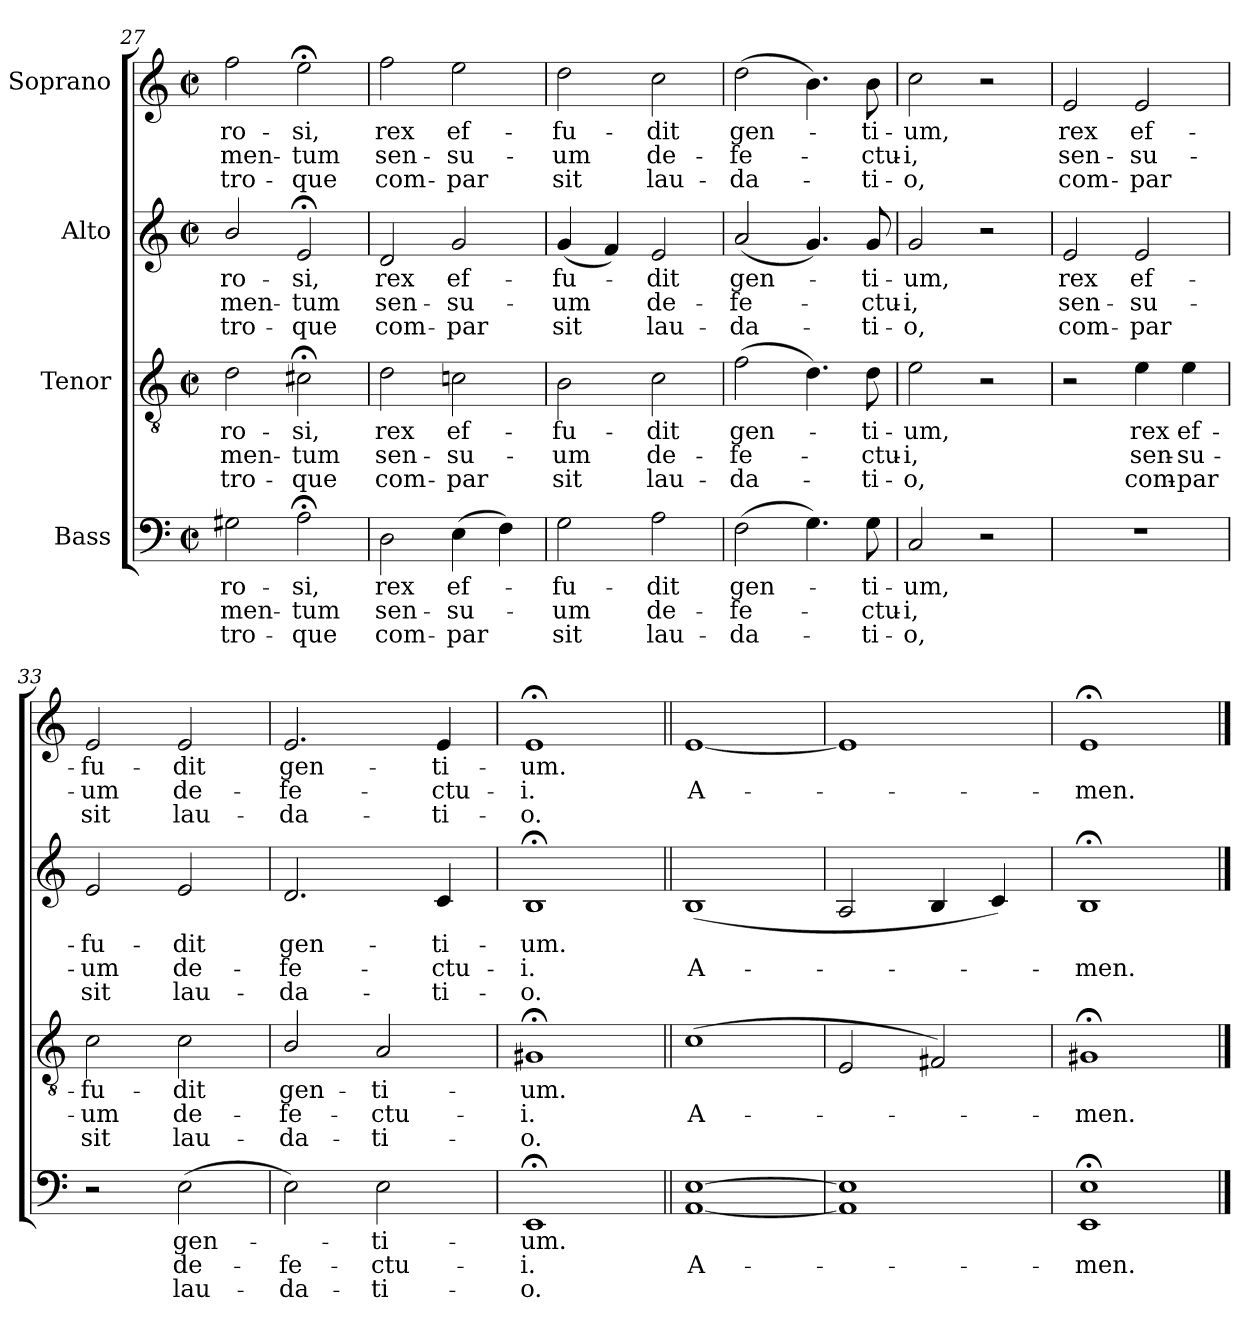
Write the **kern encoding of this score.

**kern	**text	**text	**text	**kern	**text	**text	**text	**kern	**text	**text	**text	**kern	**text	**text	**text
*part4	*part4	*part4	*part4	*part3	*part3	*part3	*part3	*part2	*part2	*part2	*part2	*part1	*part1	*part1	*part1
*staff4	*staff4	*staff4	*staff4	*staff3	*staff3	*staff3	*staff3	*staff2	*staff2	*staff2	*staff2	*staff1	*staff1	*staff1	*staff1
*I"Bass	*	*	*	*I"Tenor	*	*	*	*I"Alto	*	*	*	*I"Soprano	*	*	*
*clefF4	*	*	*	*clefGv2	*	*	*	*clefG2	*	*	*	*clefG2	*	*	*
*k[]	*	*	*	*k[]	*	*	*	*k[]	*	*	*	*k[]	*	*	*
*M2/2	*	*	*	*M2/2	*	*	*	*M2/2	*	*	*	*M2/2	*	*	*
*met(c|)	*	*	*	*met(c|)	*	*	*	*met(c|)	*	*	*	*met(c|)	*	*	*
=27	=27	=27	=27	=27	=27	=27	=27	=27	=27	=27	=27	=27	=27	=27	=27
!	!LO:LY:b	!LO:LY:b	!LO:LY:b	!	!LO:LY:b	!LO:LY:b	!LO:LY:b	!	!LO:LY:b	!LO:LY:b	!LO:LY:b	!	!LO:LY:b	!LO:LY:b	!LO:LY:b
2G#X\	-ro-	-men-	-tro-	2d\	-ro-	-men-	-tro-	2b/	-ro-	-men-	-tro-	2ff\	-ro-	-men-	-tro-
!	!LO:LY:b	!LO:LY:b	!LO:LY:b	!	!LO:LY:b	!LO:LY:b	!LO:LY:b	!	!LO:LY:b	!LO:LY:b	!LO:LY:b	!	!LO:LY:b	!LO:LY:b	!LO:LY:b
2A;<\	-si,	tum	que	2c#X;<\	-si,	tum	que	2e;</	-si,	tum	que	2ee;<\	-si,	tum	que
=28	=28	=28	=28	=28	=28	=28	=28	=28	=28	=28	=28	=28	=28	=28	=28
!	!LO:LY:b	!LO:LY:b	!LO:LY:b	!	!LO:LY:b	!LO:LY:b	!LO:LY:b	!	!LO:LY:b	!LO:LY:b	!LO:LY:b	!	!LO:LY:b	!LO:LY:b	!LO:LY:b
2D\	rex	sen-	-com-	2d\	rex	sen-	-com-	2d/	rex	sen-	-com-	2ff\	rex	sen-	-com-
!	!LO:LY:b	!LO:LY:b	!LO:LY:b	!	!LO:LY:b	!LO:LY:b	!LO:LY:b	!	!LO:LY:b	!LO:LY:b	!LO:LY:b	!	!LO:LY:b	!LO:LY:b	!LO:LY:b
(>4E\	-ef-	su-	par	2cni\	-ef-	-su-	-par	2g/	-ef-	-su-	-par	2ee\	-ef-	-su-	-par
4F\)	.	.	.	.	.	.	.	.	.	.	.	.	.	.	.
=29	=29	=29	=29	=29	=29	=29	=29	=29	=29	=29	=29	=29	=29	=29	=29
!	!LO:LY:b	!LO:LY:b	!LO:LY:b	!	!LO:LY:b	!LO:LY:b	!LO:LY:b	!	!LO:LY:b	!LO:LY:b	!LO:LY:b	!	!LO:LY:b	!LO:LY:b	!LO:LY:b
2G\	fu-	-um	sit	2B\	fu-	-um	sit	(<4g/	fu-	um	sit	2dd\	fu-	-um	sit
.	.	.	.	.	.	.	.	4f/)	.	.	.	.	.	.	.
!	!LO:LY:b	!LO:LY:b	!LO:LY:b	!	!LO:LY:b	!LO:LY:b	!LO:LY:b	!	!LO:LY:b	!LO:LY:b	!LO:LY:b	!	!LO:LY:b	!LO:LY:b	!LO:LY:b
2A\	dit	de-	-lau-	2c\	dit	de-	-lau-	2e/	dit	de-	-lau-	2cc\	dit	de-	-lau-
!!LO:LB:g=z
=30	=30	=30	=30	=30	=30	=30	=30	=30	=30	=30	=30	=30	=30	=30	=30
!	!LO:LY:b	!LO:LY:b	!LO:LY:b	!	!LO:LY:b	!LO:LY:b	!LO:LY:b	!	!LO:LY:b	!LO:LY:b	!LO:LY:b	!	!LO:LY:b	!LO:LY:b	!LO:LY:b
(>2F\	-gen-	fe-	da-	(>2f\	-gen-	fe-	da-	(<2a/	-gen-	fe-	da-	(>2dd\	-gen-	fe-	da-
4.G\)	.	.	.	4.d\)	.	.	.	4.g/)	.	.	.	4.b\)	.	.	.
!	!LO:LY:b	!LO:LY:b	!LO:LY:b	!	!LO:LY:b	!LO:LY:b	!LO:LY:b	!	!LO:LY:b	!LO:LY:b	!LO:LY:b	!	!LO:LY:b	!LO:LY:b	!LO:LY:b
8G\	ti-	-ctu-	-ti-	8d\	ti-	-ctu-	-ti-	8g/	ti-	-ctu-	-ti-	8b\	ti-	-ctu-	-ti-
=31	=31	=31	=31	=31	=31	=31	=31	=31	=31	=31	=31	=31	=31	=31	=31
!	!LO:LY:b	!LO:LY:b	!LO:LY:b	!	!LO:LY:b	!LO:LY:b	!LO:LY:b	!	!LO:LY:b	!LO:LY:b	!LO:LY:b	!	!LO:LY:b	!LO:LY:b	!LO:LY:b
2C/	-um,	i,	o,	2e\	-um,	i,	o,	2g/	-um,	i,	o,	2cc\	-um,	i,	o,
2r	.	.	.	2r	.	.	.	2r	.	.	.	2r	.	.	.
=32	=32	=32	=32	=32	=32	=32	=32	=32	=32	=32	=32	=32	=32	=32	=32
!	!	!	!	!	!	!	!	!	!LO:LY:b	!LO:LY:b	!LO:LY:b	!	!LO:LY:b	!LO:LY:b	!LO:LY:b
1r	.	.	.	2r	.	.	.	2e/	rex	sen-	-com-	2e/	rex	sen-	-com-
!	!	!	!	!	!LO:LY:b	!LO:LY:b	!LO:LY:b	!	!LO:LY:b	!LO:LY:b	!LO:LY:b	!	!LO:LY:b	!LO:LY:b	!LO:LY:b
.	.	.	.	4e\	rex	sen-	-com-	2e/	-ef-	-su-	-par	2e/	-ef-	-su-	-par
!	!	!	!	!	!LO:LY:b	!LO:LY:b	!LO:LY:b	!	!	!	!	!	!	!	!
.	.	.	.	4e\	-ef-	-su-	-par	.	.	.	.	.	.	.	.
=33	=33	=33	=33	=33	=33	=33	=33	=33	=33	=33	=33	=33	=33	=33	=33
!	!	!	!	!	!LO:LY:b	!LO:LY:b	!LO:LY:b	!	!LO:LY:b	!LO:LY:b	!LO:LY:b	!	!LO:LY:b	!LO:LY:b	!LO:LY:b
2r	.	.	.	2c\	fu-	-um	sit	2e/	fu-	-um	sit	2e/	fu-	-um	sit
!	!LO:LY:b	!LO:LY:b	!LO:LY:b	!	!LO:LY:b	!LO:LY:b	!LO:LY:b	!	!LO:LY:b	!LO:LY:b	!LO:LY:b	!	!LO:LY:b	!LO:LY:b	!LO:LY:b
(>2E\	gen-	de-	-lau-	2c\	dit	de-	-lau-	2e/	dit	de-	-lau-	2e/	dit	de-	-lau-
=34	=34	=34	=34	=34	=34	=34	=34	=34	=34	=34	=34	=34	=34	=34	=34
!	!	!LO:LY:b	!LO:LY:b	!	!LO:LY:b	!LO:LY:b	!LO:LY:b	!	!LO:LY:b	!LO:LY:b	!LO:LY:b	!	!LO:LY:b	!LO:LY:b	!LO:LY:b
2E\)	.	-fe-	-da-	2B/	-gen-	-fe-	-da-	2.d/	-gen-	-fe-	-da-	2.e/	-gen-	-fe-	-da-
!	!LO:LY:b	!LO:LY:b	!LO:LY:b	!	!LO:LY:b	!LO:LY:b	!LO:LY:b	!	!	!	!	!	!	!	!
2E\	-ti-	-ctu-	-ti-	2A/	-ti-	-ctu-	-ti-	.	.	.	.	.	.	.	.
!	!	!	!	!	!	!	!	!	!LO:LY:b	!LO:LY:b	!LO:LY:b	!	!LO:LY:b	!LO:LY:b	!LO:LY:b
.	.	.	.	.	.	.	.	4c/	-ti-	-ctu-	-ti-	4e/	-ti-	-ctu-	-ti-
=35	=35	=35	=35	=35	=35	=35	=35	=35	=35	=35	=35	=35	=35	=35	=35
!	!LO:LY:b	!LO:LY:b	!LO:LY:b	!	!LO:LY:b	!LO:LY:b	!LO:LY:b	!	!LO:LY:b	!LO:LY:b	!LO:LY:b	!	!LO:LY:b	!LO:LY:b	!LO:LY:b
1EE;<	-um.	i.	o.	1G#X;<	-um.	i.	o.	1B;<	-um.	i.	o.	1e;<	-um.	i.	o.
=36||	=36||	=36||	=36||	=36||	=36||	=36||	=36||	=36||	=36||	=36||	=36||	=36||	=36||	=36||	=36||
!	!	!LO:LY:b	!	!	!	!LO:LY:b	!	!	!	!LO:LY:b	!	!	!	!LO:LY:b	!
[1AA [1E	.	A-	.	(<1c	.	A-	.	(<1B	.	A-	.	[1e	.	A-	.
=37	=37	=37	=37	=37	=37	=37	=37	=37	=37	=37	=37	=37	=37	=37	=37
1AA] 1E]	.	.	.	2E/	.	.	.	2A/	.	.	.	1e]	.	.	.
.	.	.	.	2F#X/)	.	.	.	4B/	.	.	.	.	.	.	.
.	.	.	.	.	.	.	.	4c/)	.	.	.	.	.	.	.
=38	=38	=38	=38	=38	=38	=38	=38	=38	=38	=38	=38	=38	=38	=38	=38
!	!	!LO:LY:b	!	!	!	!LO:LY:b	!	!	!	!LO:LY:b	!	!	!	!LO:LY:b	!
1EE;< 1E;<	.	men.	.	1G#X;<	.	men.	.	1B;<	.	men.	.	1e;<	.	men.	.
==	==	==	==	==	==	==	==	==	==	==	==	==	==	==	==
*-	*-	*-	*-	*-	*-	*-	*-	*-	*-	*-	*-	*-	*-	*-	*-
